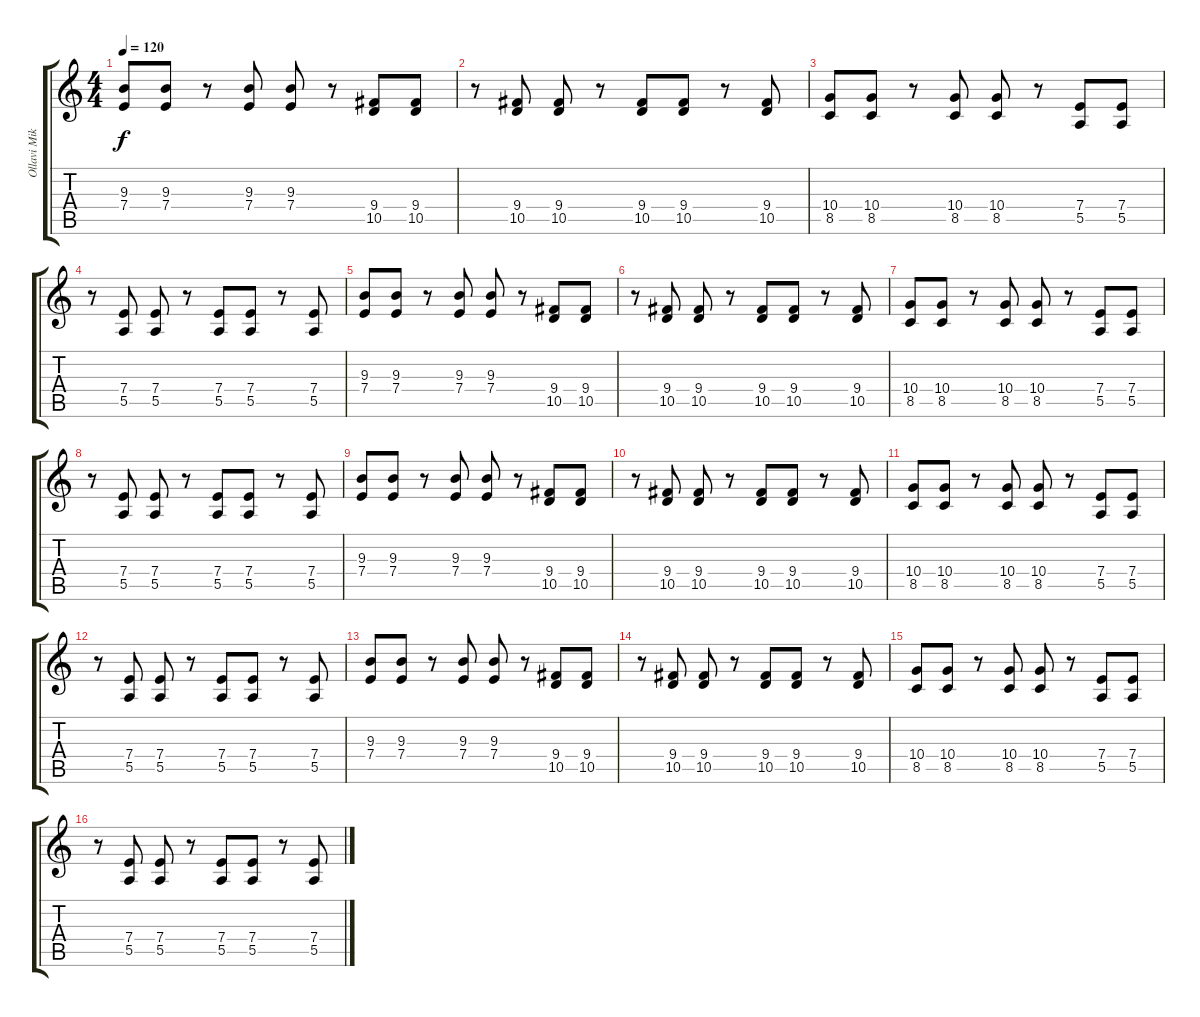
\track ("Ollavi Mikkonen" "Ollavi Mik") {instrument distortionguitar}
\staff {score tabs}
\tuning (B3 Gb3 D3 A2 E2 B1) {hide}
\ts (4 4)
\tempo 120
\clef g2
\ks c
(9.3 7.4).8{dy f} (9.3 7.4).8 r.8 (9.3 7.4).8 (9.3 7.4).8 r.8 (9.4 10.5).8 (9.4 10.5).8 |
r.8 (9.4 10.5).8 (9.4 10.5).8 r.8 (9.4 10.5).8 (9.4 10.5).8 r.8 (9.4 10.5).8 |
(10.4 8.5).8 (10.4 8.5).8 r.8 (10.4 8.5).8 (10.4 8.5).8 r.8 (7.4 5.5).8 (7.4 5.5).8 |
r.8 (7.4 5.5).8 (7.4 5.5).8 r.8 (7.4 5.5).8 (7.4 5.5).8 r.8 (7.4 5.5).8 |
(9.3 7.4).8 (9.3 7.4).8 r.8 (9.3 7.4).8 (9.3 7.4).8 r.8 (9.4 10.5).8 (9.4 10.5).8 |
r.8 (9.4 10.5).8 (9.4 10.5).8 r.8 (9.4 10.5).8 (9.4 10.5).8 r.8 (9.4 10.5).8 |
(10.4 8.5).8 (10.4 8.5).8 r.8 (10.4 8.5).8 (10.4 8.5).8 r.8 (7.4 5.5).8 (7.4 5.5).8 |
r.8 (7.4 5.5).8 (7.4 5.5).8 r.8 (7.4 5.5).8 (7.4 5.5).8 r.8 (7.4 5.5).8 |
(9.3 7.4).8 (9.3 7.4).8 r.8 (9.3 7.4).8 (9.3 7.4).8 r.8 (9.4 10.5).8 (9.4 10.5).8 |
r.8 (9.4 10.5).8 (9.4 10.5).8 r.8 (9.4 10.5).8 (9.4 10.5).8 r.8 (9.4 10.5).8 |
(10.4 8.5).8 (10.4 8.5).8 r.8 (10.4 8.5).8 (10.4 8.5).8 r.8 (7.4 5.5).8 (7.4 5.5).8 |
r.8 (7.4 5.5).8 (7.4 5.5).8 r.8 (7.4 5.5).8 (7.4 5.5).8 r.8 (7.4 5.5).8 |
(9.3 7.4).8 (9.3 7.4).8 r.8 (9.3 7.4).8 (9.3 7.4).8 r.8 (9.4 10.5).8 (9.4 10.5).8 |
r.8 (9.4 10.5).8 (9.4 10.5).8 r.8 (9.4 10.5).8 (9.4 10.5).8 r.8 (9.4 10.5).8 |
(10.4 8.5).8 (10.4 8.5).8 r.8 (10.4 8.5).8 (10.4 8.5).8 r.8 (7.4 5.5).8 (7.4 5.5).8 |
r.8 (7.4 5.5).8 (7.4 5.5).8 r.8 (7.4 5.5).8 (7.4 5.5).8 r.8 (7.4 5.5).8
